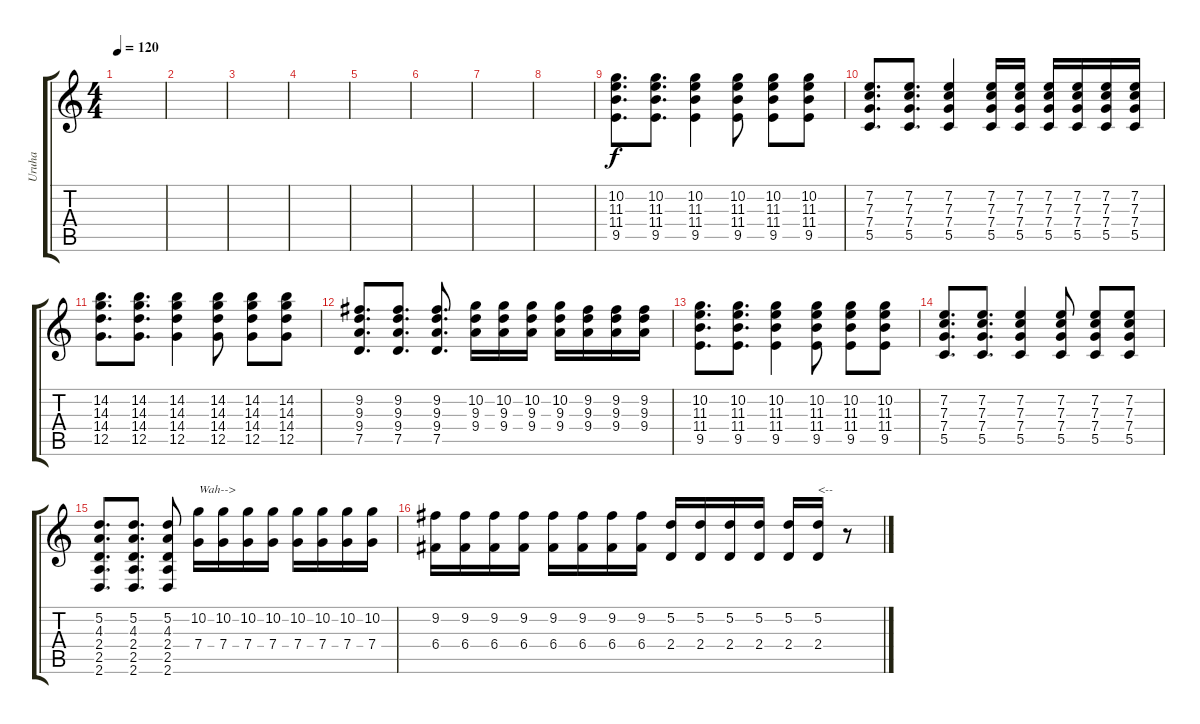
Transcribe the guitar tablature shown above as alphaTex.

\track ("Uruha" "Uruha") {instrument overdrivenguitar}
\staff {score tabs}
\tuning (D4 A3 F3 C3 G2 C2) {hide}
\ts (4 4)
\tempo 120
\clef g2
\ks c
|
|
|
|
|
|
|
|
(10.2 11.3 11.4 9.5).8{d} (10.2 11.3 11.4 9.5).8{d} (10.2 11.3 11.4 9.5).4 (10.2 11.3 11.4 9.5).8 (10.2 11.3 11.4 9.5).8 (10.2 11.3 11.4 9.5).8 |
(7.2 7.3 7.4 5.5).8{d} (7.2 7.3 7.4 5.5).8{d} (7.2 7.3 7.4 5.5).4 (7.2 7.3 7.4 5.5).16 (7.2 7.3 7.4 5.5).16 (7.2 7.3 7.4 5.5).16 (7.2 7.3 7.4 5.5).16 (7.2 7.3 7.4 5.5).16 (7.2 7.3 7.4 5.5).16 |
(14.2 14.3 14.4 12.5).8{d} (14.2 14.3 14.4 12.5).8{d} (14.2 14.3 14.4 12.5).4 (14.2 14.3 14.4 12.5).8 (14.2 14.3 14.4 12.5).8 (14.2 14.3 14.4 12.5).8 |
(9.2 9.3 9.4 7.5).8{d} (9.2 9.3 9.4 7.5).8{d} (9.2 9.3 9.4 7.5).8{d} (10.2 9.3 9.4).16 (10.2 9.3 9.4).16 (10.2 9.3 9.4).16 (10.2 9.3 9.4).16 (9.2 9.3 9.4).16 (9.2 9.3 9.4).16 (9.2 9.3 9.4).16 |
(10.2 11.3 11.4 9.5).8{d} (10.2 11.3 11.4 9.5).8{d} (10.2 11.3 11.4 9.5).4 (10.2 11.3 11.4 9.5).8 (10.2 11.3 11.4 9.5).8 (10.2 11.3 11.4 9.5).8 |
(7.2 7.3 7.4 5.5).8{d} (7.2 7.3 7.4 5.5).8{d} (7.2 7.3 7.4 5.5).4 (7.2 7.3 7.4 5.5).8 (7.2 7.3 7.4 5.5).8 (7.2 7.3 7.4 5.5).8 |
(5.2 4.3 2.4 2.5 2.6).8{d} (5.2 4.3 2.4 2.5 2.6).8{d} (5.2 4.3 2.4 2.5 2.6).8 (10.2 7.4).16{txt "Wah-->"} (10.2 7.4).16 (10.2 7.4).16 (10.2 7.4).16 (10.2 7.4).16 (10.2 7.4).16 (10.2 7.4).16 (10.2 7.4).16 |
(9.2 6.4).16 (9.2 6.4).16 (9.2 6.4).16 (9.2 6.4).16 (9.2 6.4).16 (9.2 6.4).16 (9.2 6.4).16 (9.2 6.4).16 (5.2 2.4).16 (5.2 2.4).16 (5.2 2.4).16 (5.2 2.4).16 (5.2 2.4).16 (5.2 2.4).16{txt "<--"} r.8
